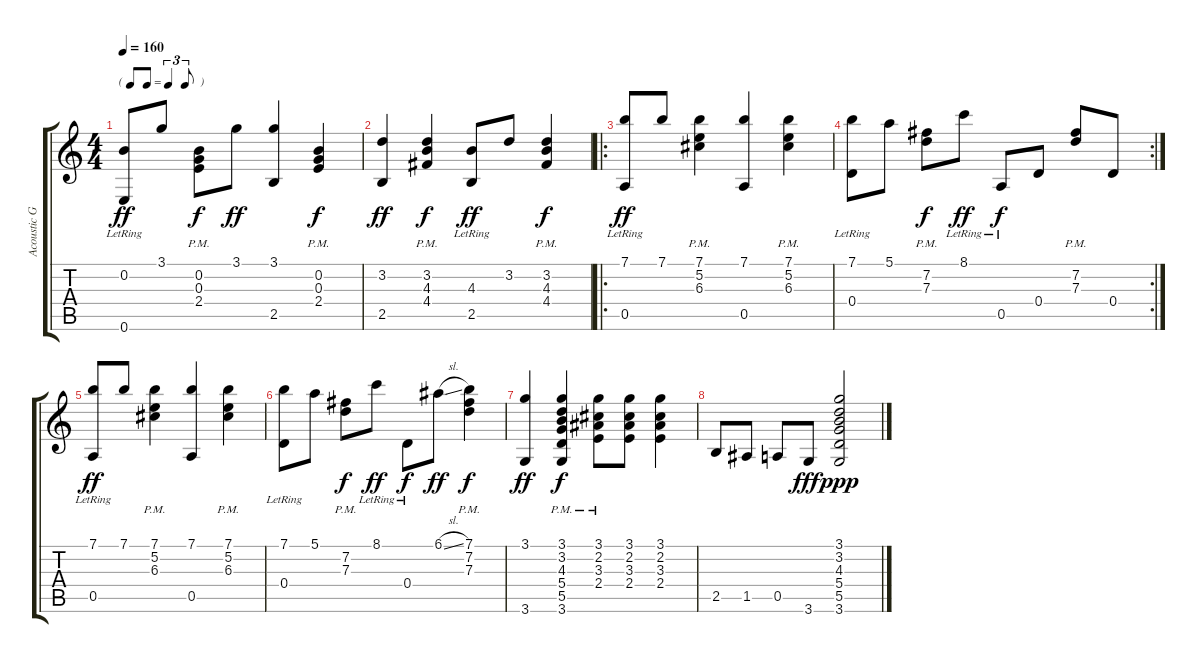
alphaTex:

\track ("Acoustic Guitar" "Acoustic G") {instrument acousticguitarsteel}
\staff {score tabs}
\tuning (E4 B3 G3 D3 A2 E2) {hide}
\ts (4 4)
\tf triplet8th
\tempo 160
\clef g2
\ks c
(0.2 0.6{lr}).8{dy ff} 3.1.8 (0.2{pm} 0.3{pm} 2.4{pm}).8{dy f} 3.1.8{dy ff} (3.1 2.5).4 (0.2{pm} 0.3{pm} 2.4{pm}).4{dy f} |
(3.2 2.5).4{dy ff} (3.2{pm} 4.3{pm} 4.4{pm}).4{dy f} (4.3 2.5{lr}).8{dy ff} 3.2.8 (3.2{pm} 4.3{pm} 4.4{pm}).4{dy f} |
\ro
(7.1 0.5{lr}).8{dy ff} 7.1.8 (7.1{pm} 5.2{pm} 6.3{pm}).4 (7.1 0.5).4 (7.1{pm} 5.2{pm} 6.3{pm}).4 |
\rc 2
(7.1 0.4{lr}).8 5.1.8 (7.2{pm} 7.3{pm}).8{dy f} 8.1{lr}.8{dy ff} 0.5{lr}.8{dy f} 0.4.8 (7.2{pm} 7.3{pm}).8 0.4.8 |
(7.1 0.5{lr}).8{dy ff} 7.1.8 (7.1{pm} 5.2{pm} 6.3{pm}).4 (7.1 0.5).4 (7.1{pm} 5.2{pm} 6.3{pm}).4 |
(7.1 0.4{lr}).8 5.1.8 (7.2{pm} 7.3{pm}).8{dy f} 8.1{lr}.8{dy ff} 0.4{lr}.8{dy f} 6.1{sl}.8{dy ff} (7.1{pm} 7.2{pm} 7.3{pm}).4{dy f} |
(3.1 3.6).4{dy ff} (3.1{pm} 3.2{pm} 4.3{pm} 5.4{pm} 5.5{pm} 3.6{pm}).4{dy f} (3.1{pm} 2.2{pm} 3.3{pm} 2.4{pm}).8 (3.1 2.2 3.3 2.4).8 (3.1 2.2 3.3 2.4).4 |
2.5.8 1.5.8 0.5.8 3.6.8{dy fff} (3.1 3.2 4.3 5.4 5.5 3.6).2{dy ppp}
